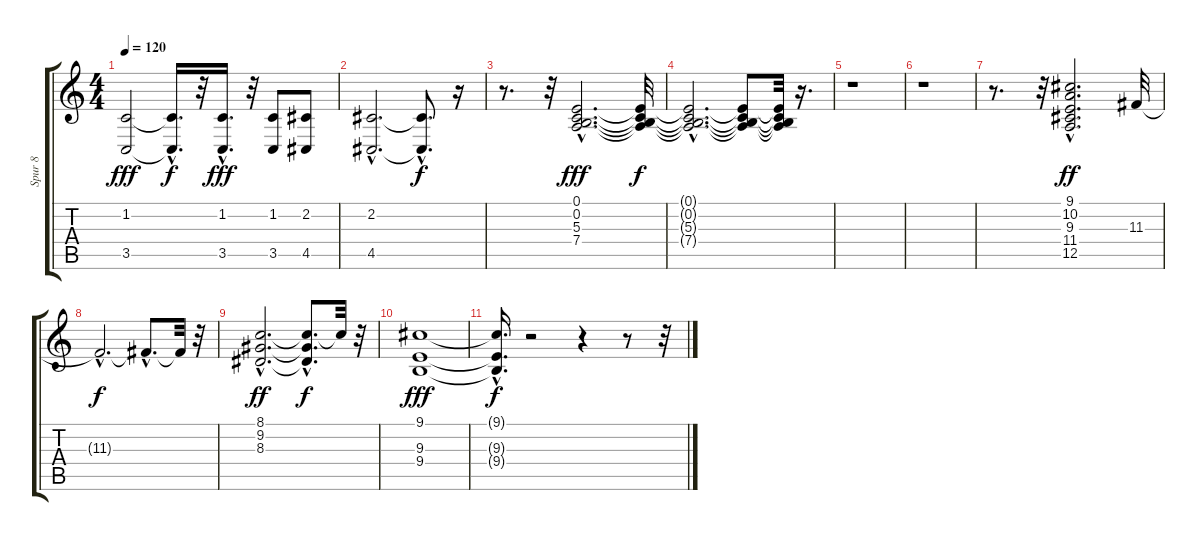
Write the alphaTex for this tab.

\track ("Spur 8" "Spur 8") {instrument choiraahs}
\staff {score tabs}
\tuning (E4 B3 G3 D3 A2 E2) {hide}
\ts (4 4)
\tempo 120
\clef g2
\ks c
(1.2 3.5).2{dy fff} (1.2{hac t} 3.5{hac t}).16{d dy f} r.32 (1.2{hac} 3.5{hac}).16{d dy fff} r.32 (1.2 3.5).8 (2.2 4.5).8 |
(2.2{hac} 4.5{hac}).2{d} (2.2{hac t} 4.5{hac t}).8{d dy f} r.16 |
r.8{d} r.32 (0.1{hac} 0.2{hac} 5.3{hac} 7.4{hac}).2{d dy fff volume 9} (0.1{t} 0.2{t} 5.3{t} 7.4{t}).32{dy f} |
(0.1{hac t} 0.2{hac t} 5.3{hac t} 7.4{hac t}).2{d} (0.1{t} 0.2{t} 5.3{t} 7.4{t}).8 (0.1{t} 0.2{t} 5.3{t} 7.4{t}).32 r.16{d} |
r.1 |
r.1 |
r.8{d} r.32 (9.1 10.2 9.3{hac} 11.4 12.5).2{d dy ff} 11.3.32 |
11.3{hac t}.2{d dy f} 11.3{hac t}.8{d} 11.3{t}.32 r.32 |
(8.1{hac} 9.2{hac} 8.3{hac}).2{d dy ff} (8.1{hac t} 9.2{hac t} 8.3{t}).8{d dy f} 8.1{t}.32 r.32 |
(9.1 9.3 9.4).1{dy fff} |
(9.1{hac t} 9.3{hac t} 9.4{hac t}).16{d dy f} r.2 r.4 r.8 r.32
